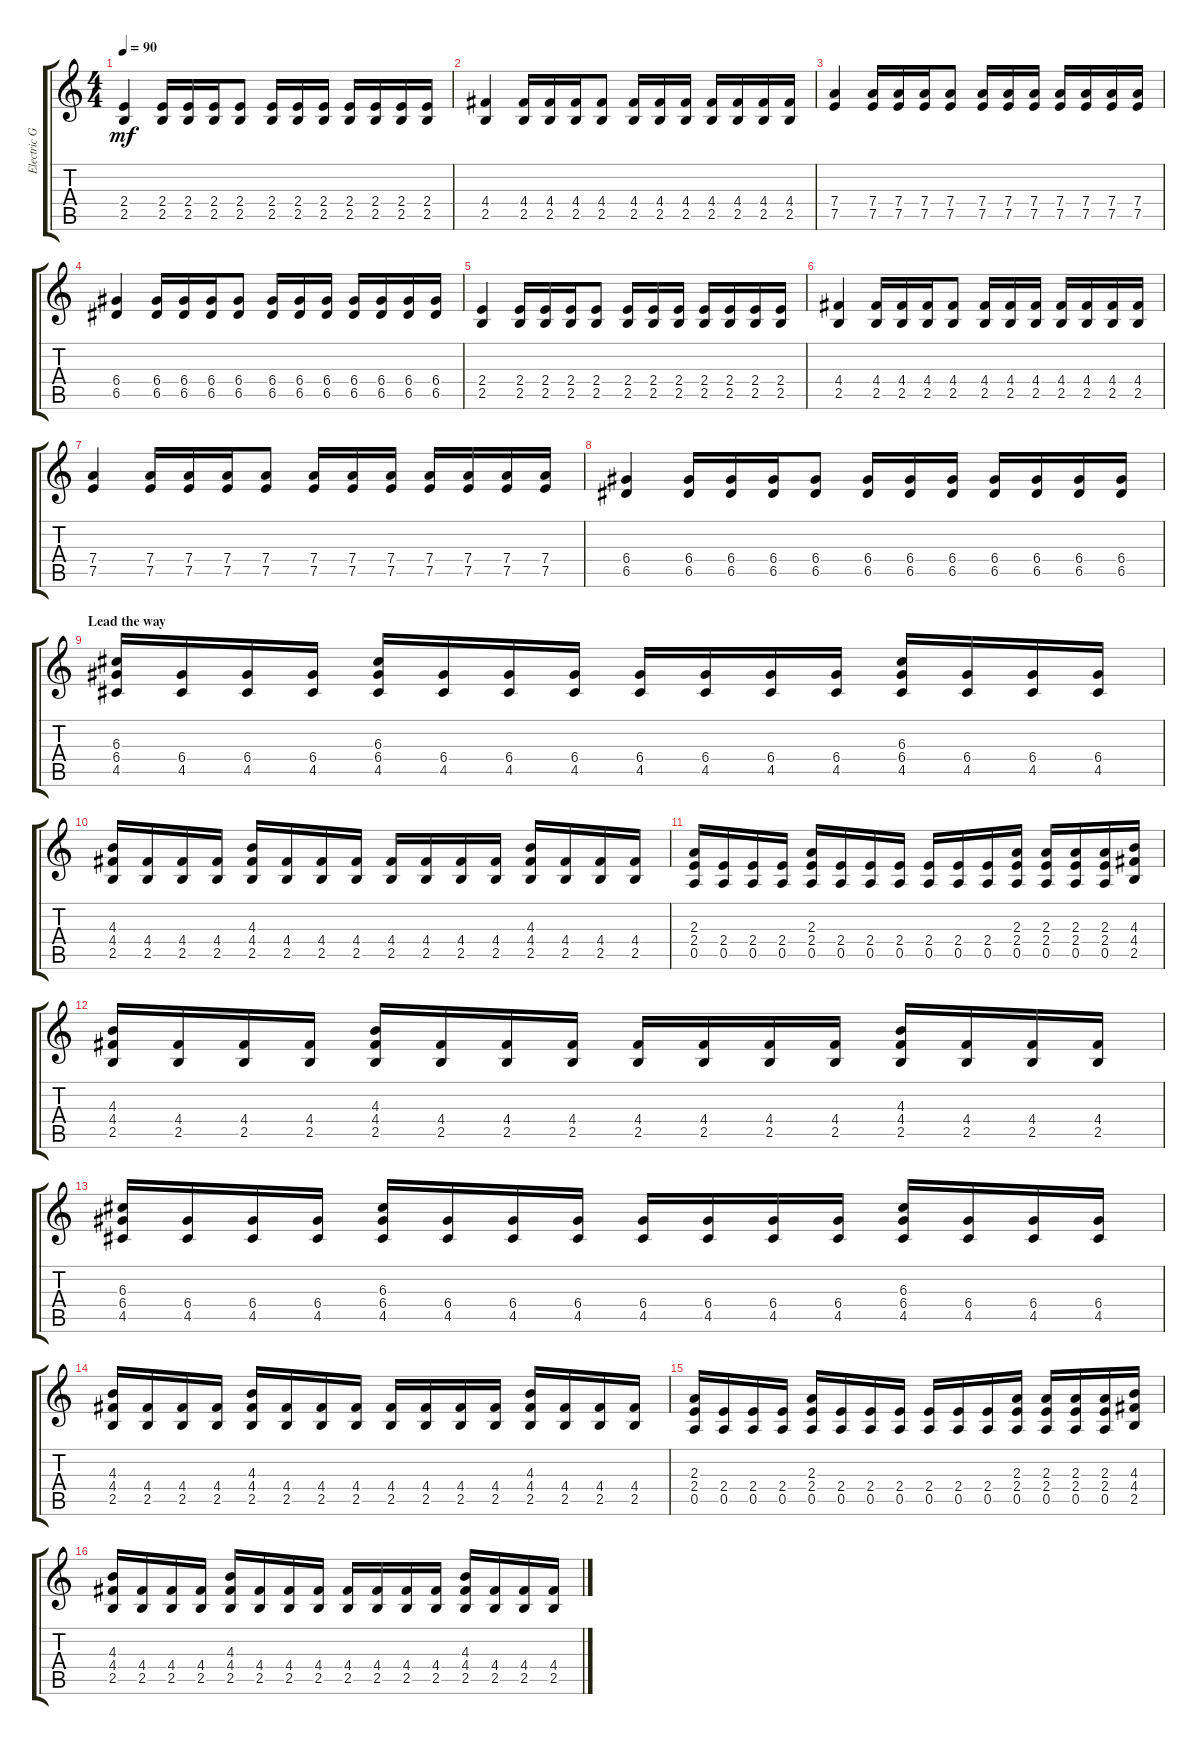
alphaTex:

\track ("Electric Guitar 1" "Electric G") {instrument distortionguitar}
\staff {score tabs}
\tuning (E4 B3 G3 D3 A2 E2) {hide}
\ts (4 4)
\tempo 90
\clef g2
\ks c
(2.4 2.5).4{dy mf instrument distortionguitar} (2.4 2.5).16 (2.4 2.5).16 (2.4 2.5).16 (2.4 2.5).8 (2.4 2.5).16 (2.4 2.5).16 (2.4 2.5).16 (2.4 2.5).16 (2.4 2.5).16 (2.4 2.5).16 (2.4 2.5).16 |
(4.4 2.5).4 (4.4 2.5).16 (4.4 2.5).16 (4.4 2.5).16 (4.4 2.5).8 (4.4 2.5).16 (4.4 2.5).16 (4.4 2.5).16 (4.4 2.5).16 (4.4 2.5).16 (4.4 2.5).16 (4.4 2.5).16 |
(7.4 7.5).4 (7.4 7.5).16 (7.4 7.5).16 (7.4 7.5).16 (7.4 7.5).8 (7.4 7.5).16 (7.4 7.5).16 (7.4 7.5).16 (7.4 7.5).16 (7.4 7.5).16 (7.4 7.5).16 (7.4 7.5).16 |
(6.4 6.5).4 (6.4 6.5).16 (6.4 6.5).16 (6.4 6.5).16 (6.4 6.5).8 (6.4 6.5).16 (6.4 6.5).16 (6.4 6.5).16 (6.4 6.5).16 (6.4 6.5).16 (6.4 6.5).16 (6.4 6.5).16 |
(2.4 2.5).4 (2.4 2.5).16 (2.4 2.5).16 (2.4 2.5).16 (2.4 2.5).8 (2.4 2.5).16 (2.4 2.5).16 (2.4 2.5).16 (2.4 2.5).16 (2.4 2.5).16 (2.4 2.5).16 (2.4 2.5).16 |
(4.4 2.5).4 (4.4 2.5).16 (4.4 2.5).16 (4.4 2.5).16 (4.4 2.5).8 (4.4 2.5).16 (4.4 2.5).16 (4.4 2.5).16 (4.4 2.5).16 (4.4 2.5).16 (4.4 2.5).16 (4.4 2.5).16 |
(7.4 7.5).4 (7.4 7.5).16 (7.4 7.5).16 (7.4 7.5).16 (7.4 7.5).8 (7.4 7.5).16 (7.4 7.5).16 (7.4 7.5).16 (7.4 7.5).16 (7.4 7.5).16 (7.4 7.5).16 (7.4 7.5).16 |
(6.4 6.5).4 (6.4 6.5).16 (6.4 6.5).16 (6.4 6.5).16 (6.4 6.5).8 (6.4 6.5).16 (6.4 6.5).16 (6.4 6.5).16 (6.4 6.5).16 (6.4 6.5).16 (6.4 6.5).16 (6.4 6.5).16 |
\section ("" "Lead the way")
(6.3 6.4 4.5).16 (6.4 4.5).16 (6.4 4.5).16 (6.4 4.5).16 (6.3 6.4 4.5).16 (6.4 4.5).16 (6.4 4.5).16 (6.4 4.5).16 (6.4 4.5).16 (6.4 4.5).16 (6.4 4.5).16 (6.4 4.5).16 (6.3 6.4 4.5).16 (6.4 4.5).16 (6.4 4.5).16 (6.4 4.5).16 |
(4.3 4.4 2.5).16 (4.4 2.5).16 (4.4 2.5).16 (4.4 2.5).16 (4.3 4.4 2.5).16 (4.4 2.5).16 (4.4 2.5).16 (4.4 2.5).16 (4.4 2.5).16 (4.4 2.5).16 (4.4 2.5).16 (4.4 2.5).16 (4.3 4.4 2.5).16 (4.4 2.5).16 (4.4 2.5).16 (4.4 2.5).16 |
(2.3 2.4 0.5).16 (2.4 0.5).16 (2.4 0.5).16 (2.4 0.5).16 (2.3 2.4 0.5).16 (2.4 0.5).16 (2.4 0.5).16 (2.4 0.5).16 (2.4 0.5).16 (2.4 0.5).16 (2.4 0.5).16 (2.3 2.4 0.5).16 (2.3 2.4 0.5).16 (2.3 2.4 0.5).16 (2.3 2.4 0.5).16 (4.3 4.4 2.5).16 |
(4.3 4.4 2.5).16 (4.4 2.5).16 (4.4 2.5).16 (4.4 2.5).16 (4.3 4.4 2.5).16 (4.4 2.5).16 (4.4 2.5).16 (4.4 2.5).16 (4.4 2.5).16 (4.4 2.5).16 (4.4 2.5).16 (4.4 2.5).16 (4.3 4.4 2.5).16 (4.4 2.5).16 (4.4 2.5).16 (4.4 2.5).16 |
(6.3 6.4 4.5).16 (6.4 4.5).16 (6.4 4.5).16 (6.4 4.5).16 (6.3 6.4 4.5).16 (6.4 4.5).16 (6.4 4.5).16 (6.4 4.5).16 (6.4 4.5).16 (6.4 4.5).16 (6.4 4.5).16 (6.4 4.5).16 (6.3 6.4 4.5).16 (6.4 4.5).16 (6.4 4.5).16 (6.4 4.5).16 |
(4.3 4.4 2.5).16 (4.4 2.5).16 (4.4 2.5).16 (4.4 2.5).16 (4.3 4.4 2.5).16 (4.4 2.5).16 (4.4 2.5).16 (4.4 2.5).16 (4.4 2.5).16 (4.4 2.5).16 (4.4 2.5).16 (4.4 2.5).16 (4.3 4.4 2.5).16 (4.4 2.5).16 (4.4 2.5).16 (4.4 2.5).16 |
(2.3 2.4 0.5).16 (2.4 0.5).16 (2.4 0.5).16 (2.4 0.5).16 (2.3 2.4 0.5).16 (2.4 0.5).16 (2.4 0.5).16 (2.4 0.5).16 (2.4 0.5).16 (2.4 0.5).16 (2.4 0.5).16 (2.3 2.4 0.5).16 (2.3 2.4 0.5).16 (2.3 2.4 0.5).16 (2.3 2.4 0.5).16 (4.3 4.4 2.5).16 |
(4.3 4.4 2.5).16 (4.4 2.5).16 (4.4 2.5).16 (4.4 2.5).16 (4.3 4.4 2.5).16 (4.4 2.5).16 (4.4 2.5).16 (4.4 2.5).16 (4.4 2.5).16 (4.4 2.5).16 (4.4 2.5).16 (4.4 2.5).16 (4.3 4.4 2.5).16 (4.4 2.5).16 (4.4 2.5).16 (4.4 2.5).16
